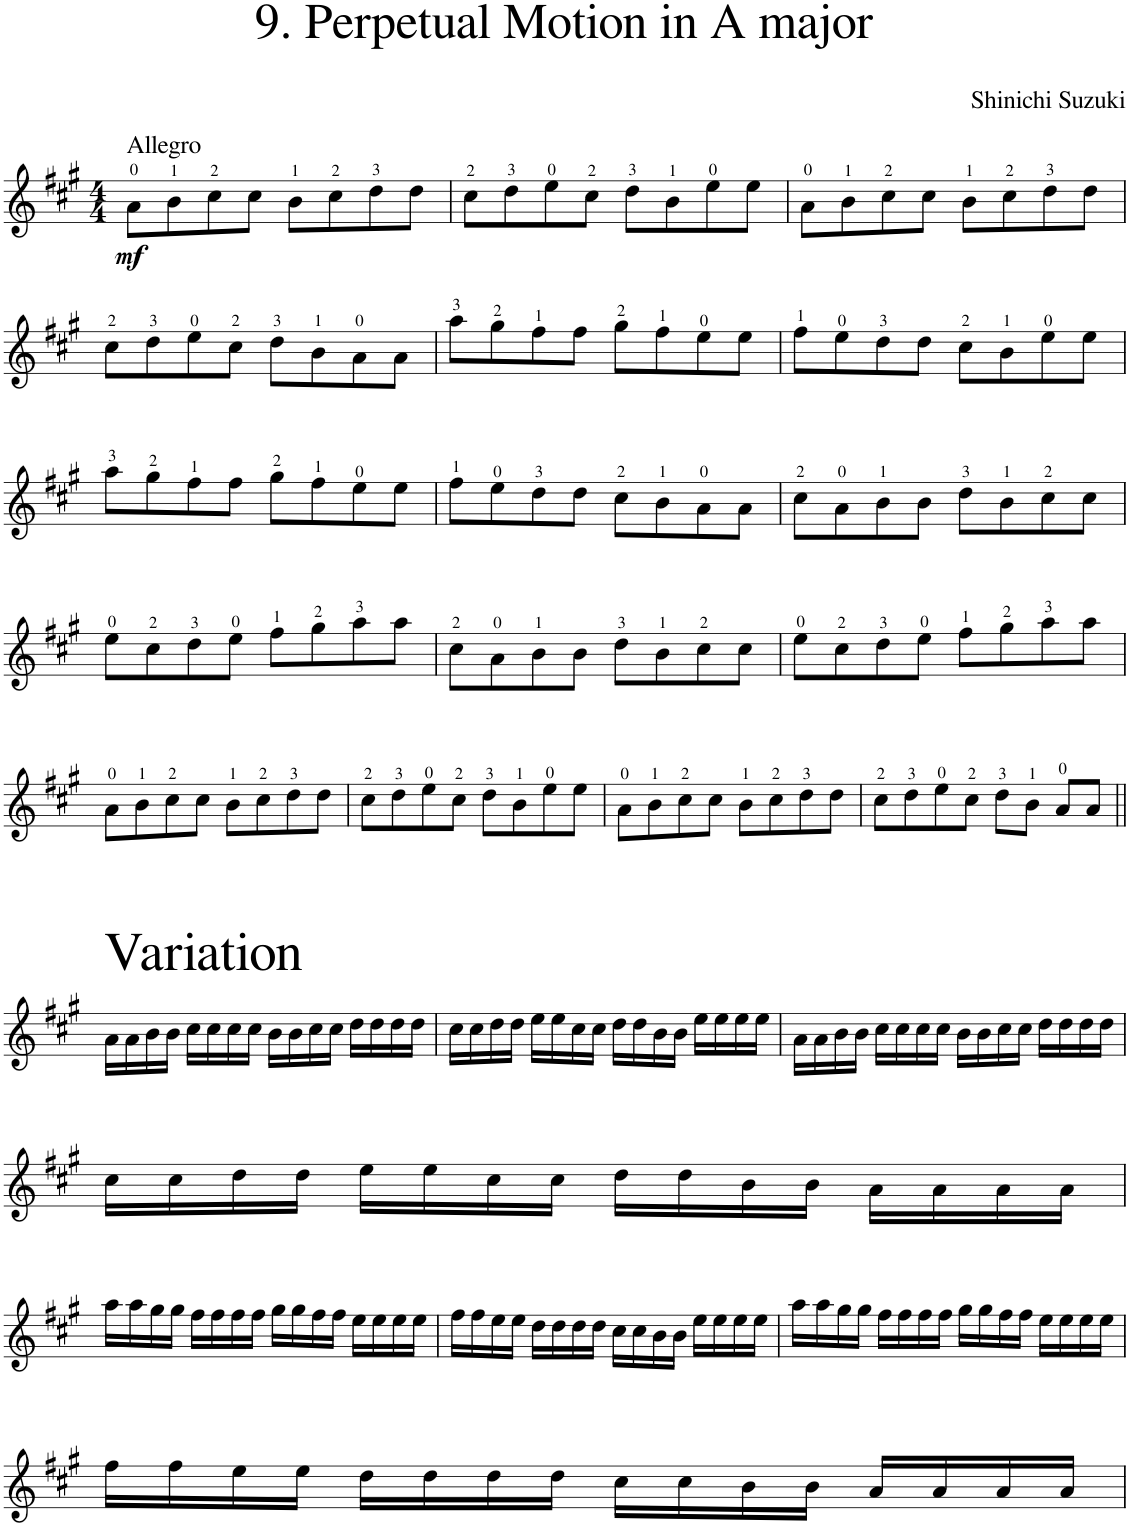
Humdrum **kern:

**kern	**dynam
*part1	*part1
*staff1	*staff1
*I"Violin	*
*I'Vln	*
*clefG2	*
*k[f#c#g#]	*
*M4/4	*
=1	=1
!LO:TX:a:t=Allegro	!
!	!LO:DY:b
8a\L	mf
8b\	.
8cc#\	.
8cc#\J	.
8b\L	.
8cc#\	.
8dd\	.
8dd\J	.
=2	=2
8cc#\L	.
8dd\	.
8ee\	.
8cc#\J	.
8dd\L	.
8b\	.
8ee\	.
8ee\J	.
=3	=3
8a\L	.
8b\	.
8cc#\	.
8cc#\J	.
8b\L	.
8cc#\	.
8dd\	.
8dd\J	.
!!LO:LB:g=z
=4	=4
8cc#\L	.
8dd\	.
8ee\	.
8cc#\J	.
8dd\L	.
8b\	.
8a\	.
8a\J	.
=5	=5
8aa\L	.
8gg#\	.
8ff#\	.
8ff#\J	.
8gg#\L	.
8ff#\	.
8ee\	.
8ee\J	.
=6	=6
8ff#\L	.
8ee\	.
8dd\	.
8dd\J	.
8cc#\L	.
8b\	.
8ee\	.
8ee\J	.
!!LO:LB:g=z
=7	=7
8aa\L	.
8gg#\	.
8ff#\	.
8ff#\J	.
8gg#\L	.
8ff#\	.
8ee\	.
8ee\J	.
=8	=8
8ff#\L	.
8ee\	.
8dd\	.
8dd\J	.
8cc#\L	.
8b\	.
8a\	.
8a\J	.
=9	=9
8cc#\L	.
8a\	.
8b\	.
8b\J	.
8dd\L	.
8b\	.
8cc#\	.
8cc#\J	.
!!LO:LB:g=z
=10	=10
8ee\L	.
8cc#\	.
8dd\	.
8ee\J	.
8ff#\L	.
8gg#\	.
8aa\	.
8aa\J	.
=11	=11
8cc#\L	.
8a\	.
8b\	.
8b\J	.
8dd\L	.
8b\	.
8cc#\	.
8cc#\J	.
=12	=12
8ee\L	.
8cc#\	.
8dd\	.
8ee\J	.
8ff#\L	.
8gg#\	.
8aa\	.
8aa\J	.
!!LO:LB:g=z
=13	=13
8a\L	.
8b\	.
8cc#\	.
8cc#\J	.
8b\L	.
8cc#\	.
8dd\	.
8dd\J	.
=14	=14
8cc#\L	.
8dd\	.
8ee\	.
8cc#\J	.
8dd\L	.
8b\	.
8ee\	.
8ee\J	.
=15	=15
8a\L	.
8b\	.
8cc#\	.
8cc#\J	.
8b\L	.
8cc#\	.
8dd\	.
8dd\J	.
=16	=16
8cc#\L	.
8dd\	.
8ee\	.
8cc#\J	.
8dd\L	.
8b\J	.
8a/L	.
8a/J	.
!!LO:LB:g=z
=17||	=17||
!LO:TX:a:t=Variation	!
16a\LL	.
16a\	.
16b\	.
16b\JJ	.
16cc#\LL	.
16cc#\	.
16cc#\	.
16cc#\JJ	.
16b\LL	.
16b\	.
16cc#\	.
16cc#\JJ	.
16dd\LL	.
16dd\	.
16dd\	.
16dd\JJ	.
=18	=18
16cc#\LL	.
16cc#\	.
16dd\	.
16dd\JJ	.
16ee\LL	.
16ee\	.
16cc#\	.
16cc#\JJ	.
16dd\LL	.
16dd\	.
16b\	.
16b\JJ	.
16ee\LL	.
16ee\	.
16ee\	.
16ee\JJ	.
=19	=19
16a\LL	.
16a\	.
16b\	.
16b\JJ	.
16cc#\LL	.
16cc#\	.
16cc#\	.
16cc#\JJ	.
16b\LL	.
16b\	.
16cc#\	.
16cc#\JJ	.
16dd\LL	.
16dd\	.
16dd\	.
16dd\JJ	.
!!LO:LB:g=z
=20	=20
16cc#\LL	.
16cc#\	.
16dd\	.
16dd\JJ	.
16ee\LL	.
16ee\	.
16cc#\	.
16cc#\JJ	.
16dd\LL	.
16dd\	.
16b\	.
16b\JJ	.
16a\LL	.
16a\	.
16a\	.
16a\JJ	.
!!LO:LB:g=z
=21	=21
16aa\LL	.
16aa\	.
16gg#\	.
16gg#\JJ	.
16ff#\LL	.
16ff#\	.
16ff#\	.
16ff#\JJ	.
16gg#\LL	.
16gg#\	.
16ff#\	.
16ff#\JJ	.
16ee\LL	.
16ee\	.
16ee\	.
16ee\JJ	.
=22	=22
16ff#\LL	.
16ff#\	.
16ee\	.
16ee\JJ	.
16dd\LL	.
16dd\	.
16dd\	.
16dd\JJ	.
16cc#\LL	.
16cc#\	.
16b\	.
16b\JJ	.
16ee\LL	.
16ee\	.
16ee\	.
16ee\JJ	.
=23	=23
16aa\LL	.
16aa\	.
16gg#\	.
16gg#\JJ	.
16ff#\LL	.
16ff#\	.
16ff#\	.
16ff#\JJ	.
16gg#\LL	.
16gg#\	.
16ff#\	.
16ff#\JJ	.
16ee\LL	.
16ee\	.
16ee\	.
16ee\JJ	.
!!LO:LB:g=z
=24	=24
16ff#\LL	.
16ff#\	.
16ee\	.
16ee\JJ	.
16dd\LL	.
16dd\	.
16dd\	.
16dd\JJ	.
16cc#\LL	.
16cc#\	.
16b\	.
16b\JJ	.
16a/LL	.
16a/	.
16a/	.
16a/JJ	.
=	=
*-	*-
